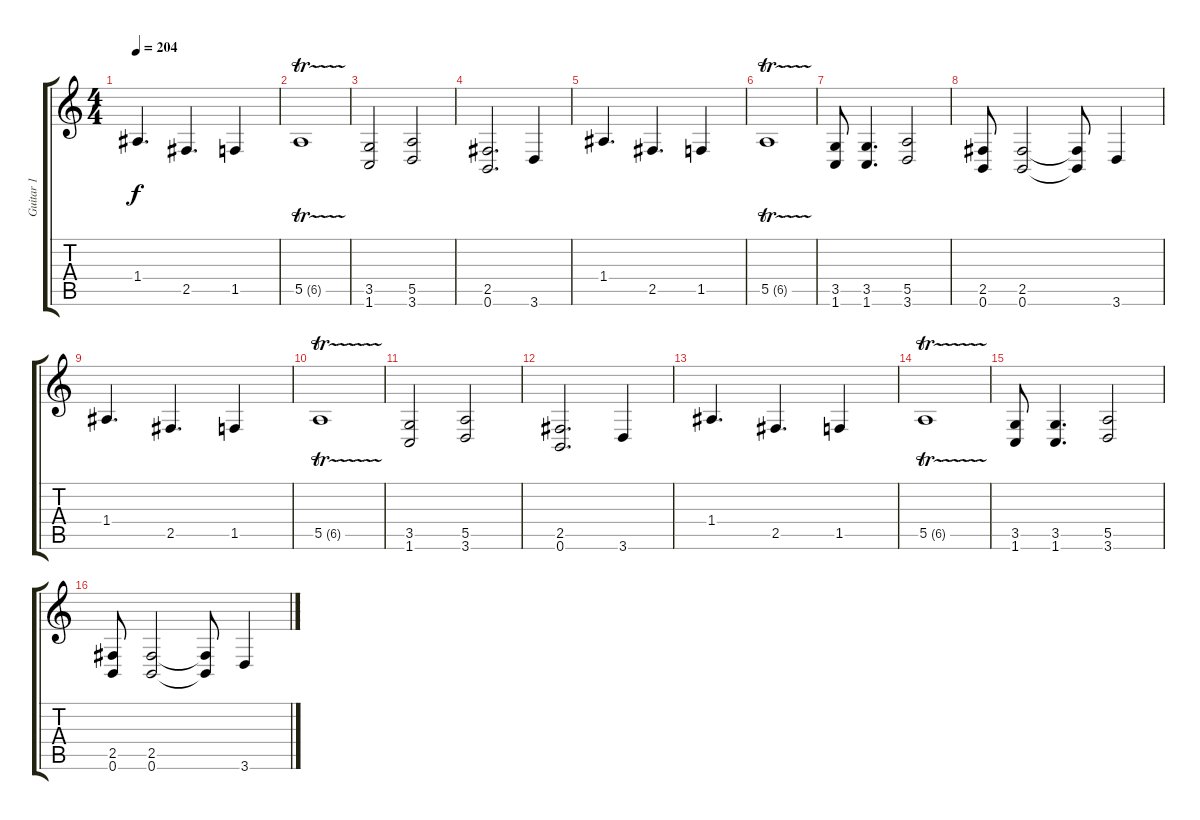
\track ("Guitar 1" "Guitar 1") {instrument distortionguitar}
\staff {score tabs}
\tuning (B3 Gb3 D3 A2 E2 B1) {hide}
\ts (4 4)
\tempo 204
\clef g2
\ks c
1.4.4{d dy f} 2.5.4{d} 1.5.4 |
5.5{tr (6 16)}.1 |
(3.5 1.6).2 (5.5 3.6).2 |
(2.5 0.6).2{d} 3.6.4 |
1.4.4{d} 2.5.4{d} 1.5.4 |
5.5{tr (6 16)}.1 |
(3.5 1.6).8 (3.5 1.6).4{d} (5.5 3.6).2 |
(2.5 0.6).8 (2.5 0.6).2 (2.5{t} 0.6{t}).8 3.6.4 |
1.4.4{d} 2.5.4{d} 1.5.4 |
5.5{tr (6 16)}.1 |
(3.5 1.6).2 (5.5 3.6).2 |
(2.5 0.6).2{d} 3.6.4 |
1.4.4{d} 2.5.4{d} 1.5.4 |
5.5{tr (6 16)}.1 |
(3.5 1.6).8 (3.5 1.6).4{d} (5.5 3.6).2 |
(2.5 0.6).8 (2.5 0.6).2 (2.5{t} 0.6{t}).8 3.6.4
